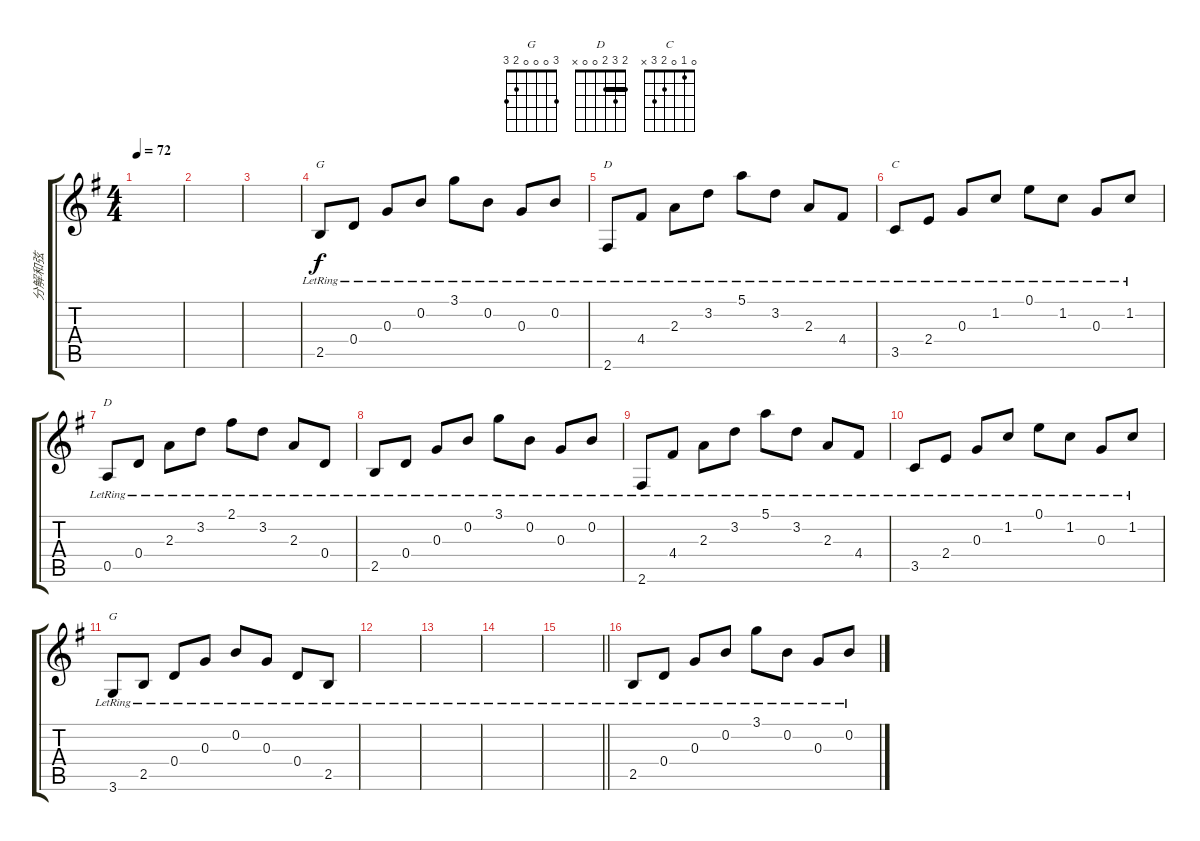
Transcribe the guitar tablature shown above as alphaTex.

\track ("分解和弦" "分解和弦") {instrument acousticguitarsteel}
\staff {score tabs}
\tuning (E4 B3 G3 D3 A2 E2) {hide}
\chord ("G" 3 0 0 0 2 x)
\chord ("D" 5 3 2 4 x 2) {barre 2}
\chord ("C" 0 1 0 2 3 x)
\chord ("D" 2 3 2 0 0 x) {barre 2}
\chord ("G" 3 0 0 0 2 3)
\ts (4 4)
\tempo 72
\clef g2
\ks g
|
|
|
2.5{lr}.8{ch "G"} 0.4{lr}.8 0.3{lr}.8 0.2{lr}.8 3.1{lr}.8 0.2{lr}.8 0.3{lr}.8 0.2{lr}.8 |
2.6{lr}.8{ch "D"} 4.4{lr}.8 2.3{lr}.8 3.2{lr}.8 5.1{lr}.8 3.2{lr}.8 2.3{lr}.8 4.4{lr}.8 |
3.5{lr}.8{ch "C"} 2.4{lr}.8 0.3{lr}.8 1.2{lr}.8 0.1{lr}.8 1.2{lr}.8 0.3{lr}.8 1.2{lr}.8 |
0.5{lr}.8{ch "D"} 0.4{lr}.8 2.3{lr}.8 3.2{lr}.8 2.1{lr}.8 3.2{lr}.8 2.3{lr}.8 0.4{lr}.8 |
2.5{lr}.8 0.4{lr}.8 0.3{lr}.8 0.2{lr}.8 3.1{lr}.8 0.2{lr}.8 0.3{lr}.8 0.2{lr}.8 |
2.6{lr}.8 4.4{lr}.8 2.3{lr}.8 3.2{lr}.8 5.1{lr}.8 3.2{lr}.8 2.3{lr}.8 4.4{lr}.8 |
3.5{lr}.8 2.4{lr}.8 0.3{lr}.8 1.2{lr}.8 0.1{lr}.8 1.2{lr}.8 0.3{lr}.8 1.2{lr}.8 |
3.6{lr}.8{ch "G"} 2.5{lr}.8 0.4{lr}.8 0.3{lr}.8 0.2{lr}.8 0.3{lr}.8 0.4{lr}.8 2.5{lr}.8 |
|
|
|
\barLineRight lightlight
|
2.5{lr}.8 0.4{lr}.8 0.3{lr}.8 0.2{lr}.8 3.1{lr}.8 0.2{lr}.8 0.3{lr}.8 0.2{lr}.8
